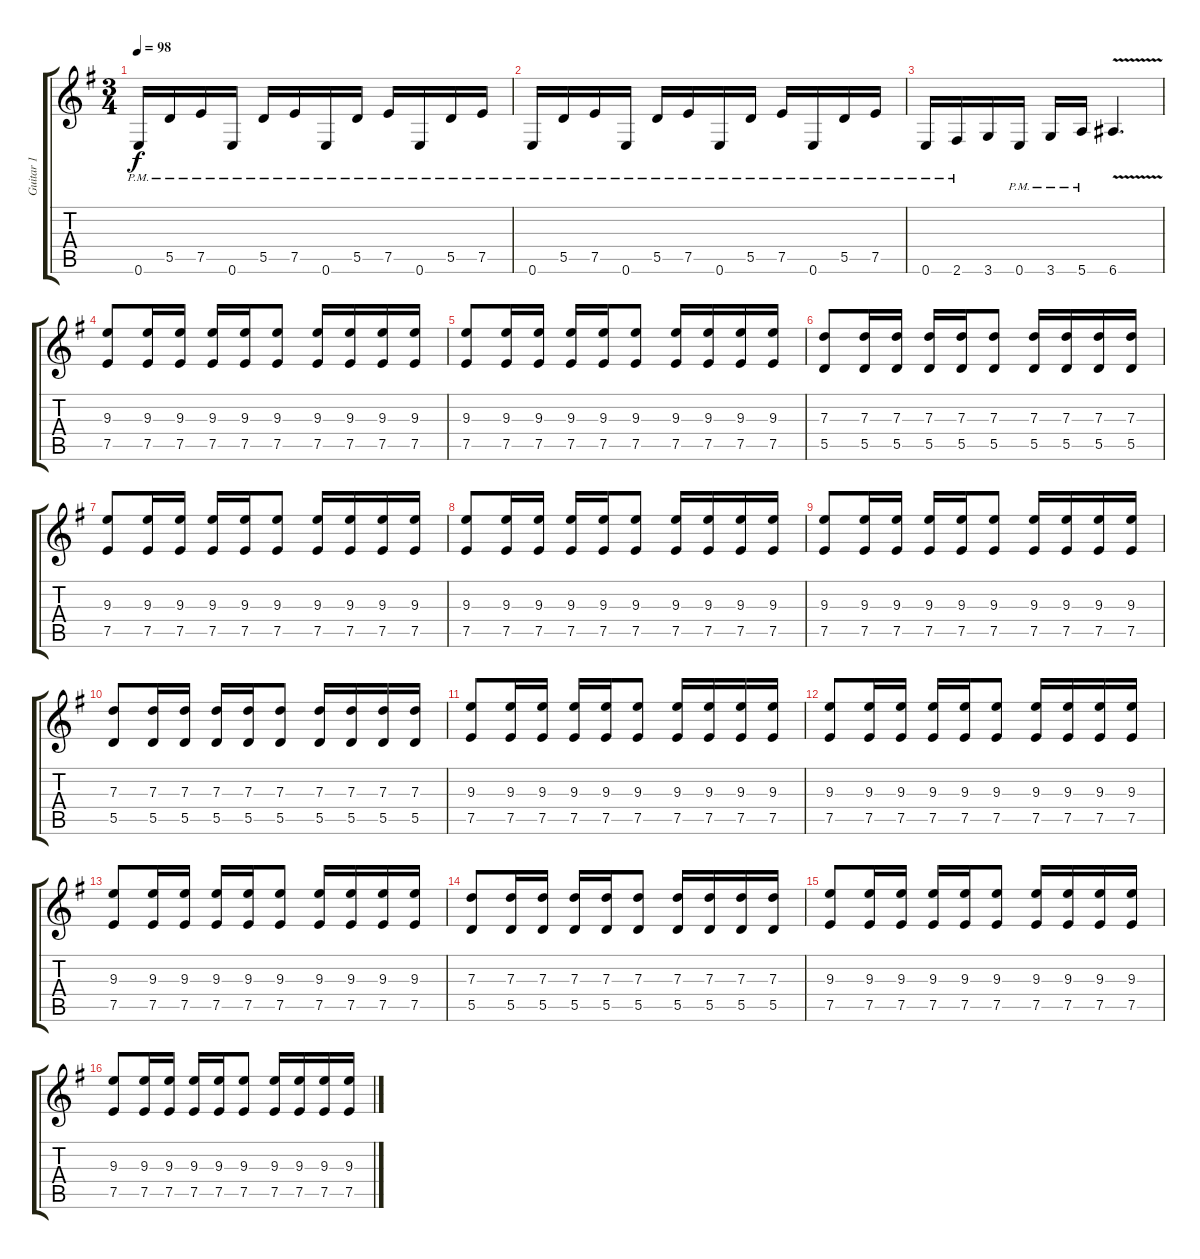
\track ("Guitar 1" "Guitar 1") {instrument distortionguitar}
\staff {score tabs}
\tuning (E4 B3 G3 D3 A2 E2) {hide}
\ts (3 4)
\tempo 98
\clef g2
\ks eminor
0.6{pm}.16{dy f} 5.5{pm}.16 7.5{pm}.16 0.6{pm}.16 5.5{pm}.16 7.5{pm}.16 0.6{pm}.16 5.5{pm}.16 7.5{pm}.16 0.6{pm}.16 5.5{pm}.16 7.5{pm}.16 |
0.6{pm}.16 5.5{pm}.16 7.5{pm}.16 0.6{pm}.16 5.5{pm}.16 7.5{pm}.16 0.6{pm}.16 5.5{pm}.16 7.5{pm}.16 0.6{pm}.16 5.5{pm}.16 7.5{pm}.16 |
0.6{pm}.16 2.6{pm}.16 3.6.16 0.6{pm}.16 3.6{pm}.16 5.6{pm}.16 6.6{v}.4{d} |
(9.3 7.5).8{volume 14} (9.3 7.5).16 (9.3 7.5).16 (9.3 7.5).16 (9.3 7.5).16 (9.3 7.5).8{volume 14} (9.3 7.5).16 (9.3 7.5).16 (9.3 7.5).16 (9.3 7.5).16 |
(9.3 7.5).8{volume 14} (9.3 7.5).16 (9.3 7.5).16 (9.3 7.5).16 (9.3 7.5).16 (9.3 7.5).8{volume 14} (9.3 7.5).16 (9.3 7.5).16 (9.3 7.5).16 (9.3 7.5).16 |
(7.3 5.5).8 (7.3 5.5).16 (7.3 5.5).16 (7.3 5.5).16 (7.3 5.5).16 (7.3 5.5).8 (7.3 5.5).16 (7.3 5.5).16 (7.3 5.5).16 (7.3 5.5).16 |
(9.3 7.5).8 (9.3 7.5).16 (9.3 7.5).16 (9.3 7.5).16 (9.3 7.5).16 (9.3 7.5).8 (9.3 7.5).16 (9.3 7.5).16 (9.3 7.5).16 (9.3 7.5).16 |
(9.3 7.5).8{volume 14} (9.3 7.5).16 (9.3 7.5).16 (9.3 7.5).16 (9.3 7.5).16 (9.3 7.5).8{volume 14} (9.3 7.5).16 (9.3 7.5).16 (9.3 7.5).16 (9.3 7.5).16 |
(9.3 7.5).8{volume 14} (9.3 7.5).16 (9.3 7.5).16 (9.3 7.5).16 (9.3 7.5).16 (9.3 7.5).8{volume 14} (9.3 7.5).16 (9.3 7.5).16 (9.3 7.5).16 (9.3 7.5).16 |
(7.3 5.5).8 (7.3 5.5).16 (7.3 5.5).16 (7.3 5.5).16 (7.3 5.5).16 (7.3 5.5).8 (7.3 5.5).16 (7.3 5.5).16 (7.3 5.5).16 (7.3 5.5).16 |
(9.3 7.5).8 (9.3 7.5).16 (9.3 7.5).16 (9.3 7.5).16 (9.3 7.5).16 (9.3 7.5).8 (9.3 7.5).16 (9.3 7.5).16 (9.3 7.5).16 (9.3 7.5).16 |
(9.3 7.5).8{volume 14} (9.3 7.5).16 (9.3 7.5).16 (9.3 7.5).16 (9.3 7.5).16 (9.3 7.5).8{volume 14} (9.3 7.5).16 (9.3 7.5).16 (9.3 7.5).16 (9.3 7.5).16 |
(9.3 7.5).8{volume 14} (9.3 7.5).16 (9.3 7.5).16 (9.3 7.5).16 (9.3 7.5).16 (9.3 7.5).8{volume 14} (9.3 7.5).16 (9.3 7.5).16 (9.3 7.5).16 (9.3 7.5).16 |
(7.3 5.5).8 (7.3 5.5).16 (7.3 5.5).16 (7.3 5.5).16 (7.3 5.5).16 (7.3 5.5).8 (7.3 5.5).16 (7.3 5.5).16 (7.3 5.5).16 (7.3 5.5).16 |
(9.3 7.5).8 (9.3 7.5).16 (9.3 7.5).16 (9.3 7.5).16 (9.3 7.5).16 (9.3 7.5).8 (9.3 7.5).16 (9.3 7.5).16 (9.3 7.5).16 (9.3 7.5).16 |
(9.3 7.5).8{volume 14} (9.3 7.5).16 (9.3 7.5).16 (9.3 7.5).16 (9.3 7.5).16 (9.3 7.5).8{volume 14} (9.3 7.5).16 (9.3 7.5).16 (9.3 7.5).16 (9.3 7.5).16
